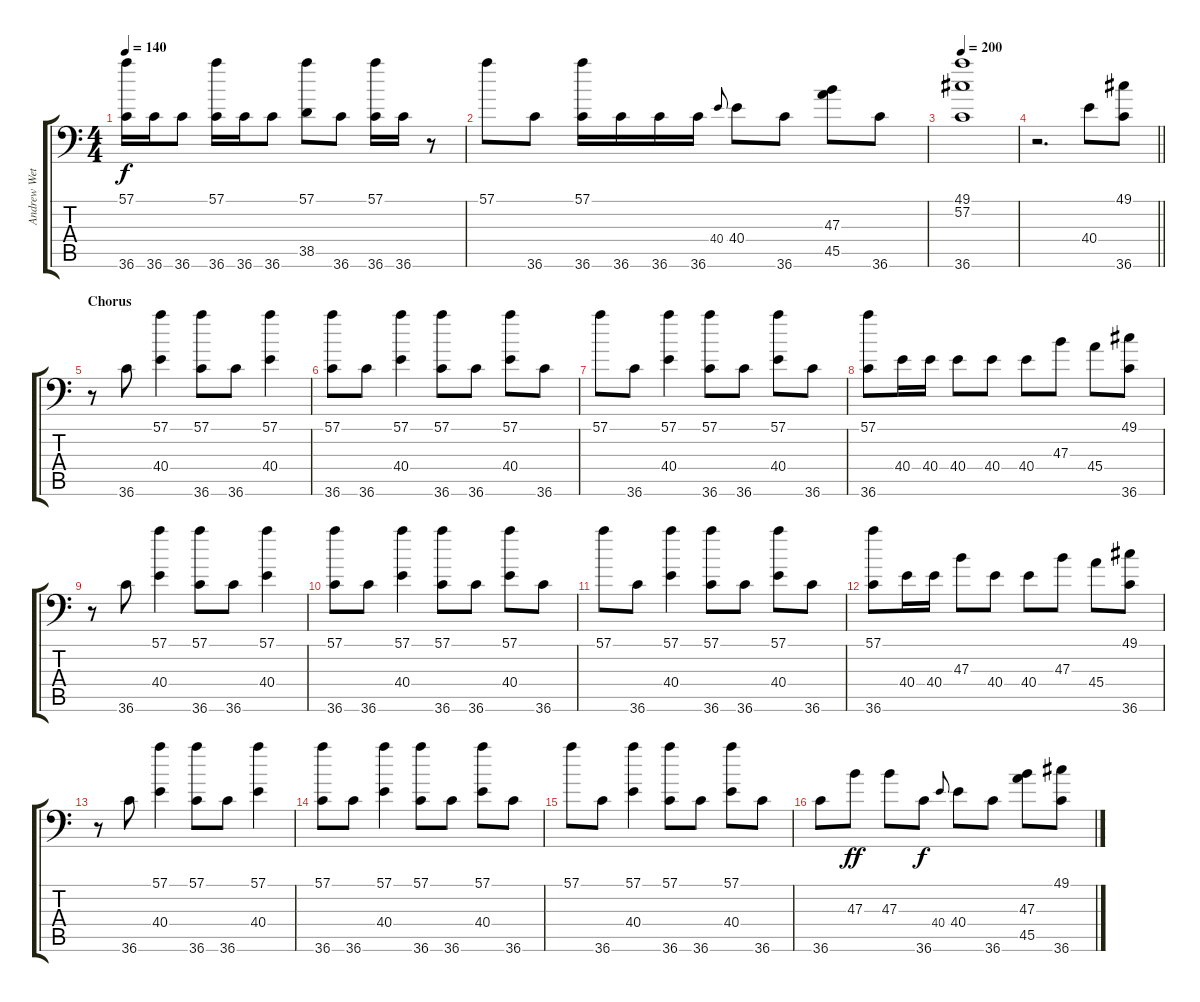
\track ("Andrew Wetzel" "Andrew Wet") {instrument synthdrum}
\staff {score tabs}
\tuning (C-1 C-1 C-1 C-1 C-1 C-1) {hide}
\ts (4 4)
\tempo 140
\clef f4
\ks c
(57.1 36.6).16{dy f} 36.6.16 36.6.8 (57.1 36.6).16 36.6.16 36.6.8 (57.1 38.5).8 36.6.8 (57.1 36.6).16 36.6.16 r.8 |
57.1.8 36.6.8 (57.1 36.6).16 36.6.16 36.6.16 36.6.16 40.4.8{gr onbeat} 40.4.8 36.6.8 (47.3 45.5).8 36.6.8 |
\tempo 190
\tempo 200
(49.1 57.2 36.6).1 |
\barLineRight lightlight
r.2{d} 40.4.8 (49.1 36.6).8 |
\section ("" "Chorus")
r.8 36.6.8 (57.1 40.4).4 (57.1 36.6).8 36.6.8 (57.1 40.4).4 |
(57.1 36.6).8 36.6.8 (57.1 40.4).4 (57.1 36.6).8 36.6.8 (57.1 40.4).8 36.6.8 |
57.1.8 36.6.8 (57.1 40.4).4 (57.1 36.6).8 36.6.8 (57.1 40.4).8 36.6.8 |
(57.1 36.6).8 40.4.16 40.4.16 40.4.8 40.4.8 40.4.8 47.3.8 45.4.8 (49.1 36.6).8 |
r.8 36.6.8 (57.1 40.4).4 (57.1 36.6).8 36.6.8 (57.1 40.4).4 |
(57.1 36.6).8 36.6.8 (57.1 40.4).4 (57.1 36.6).8 36.6.8 (57.1 40.4).8 36.6.8 |
57.1.8 36.6.8 (57.1 40.4).4 (57.1 36.6).8 36.6.8 (57.1 40.4).8 36.6.8 |
(57.1 36.6).8 40.4.16 40.4.16 47.3.8 40.4.8 40.4.8 47.3.8 45.4.8 (49.1 36.6).8 |
r.8 36.6.8 (57.1 40.4).4 (57.1 36.6).8 36.6.8 (57.1 40.4).4 |
(57.1 36.6).8 36.6.8 (57.1 40.4).4 (57.1 36.6).8 36.6.8 (57.1 40.4).8 36.6.8 |
57.1.8 36.6.8 (57.1 40.4).4 (57.1 36.6).8 36.6.8 (57.1 40.4).8 36.6.8 |
36.6.8 47.3.8{dy ff} 47.3.8 36.6.8{dy f} 40.4.8{gr onbeat} 40.4.8 36.6.8 (47.3 45.5).8 (49.1 36.6).8
